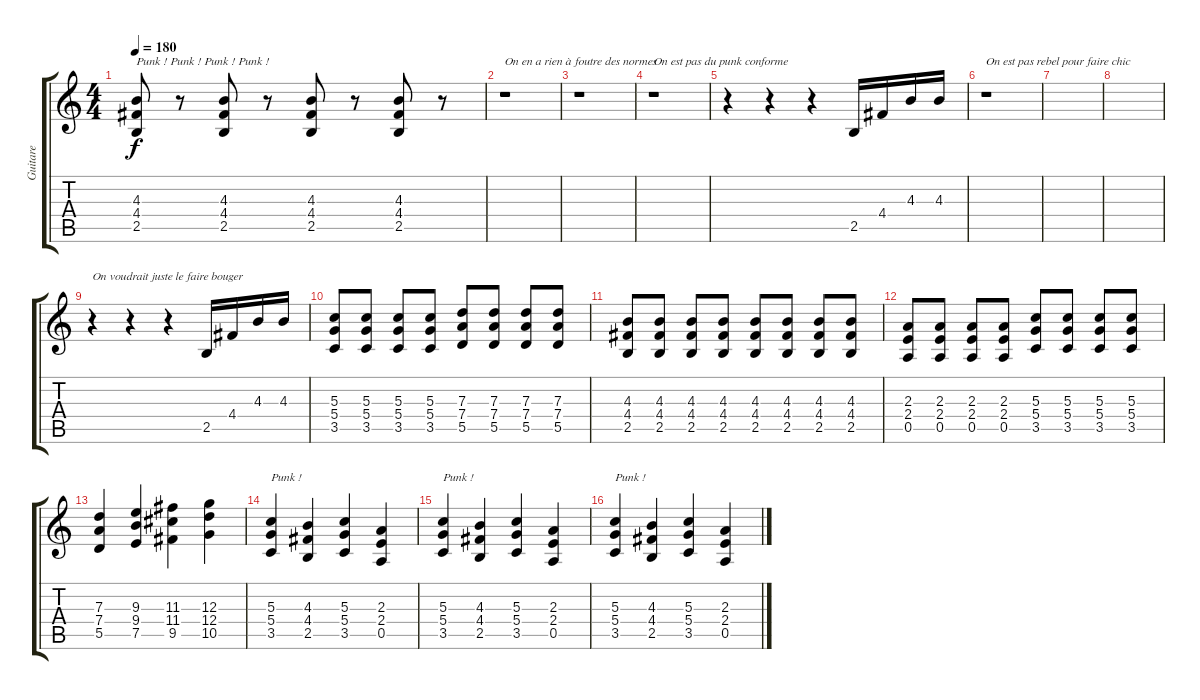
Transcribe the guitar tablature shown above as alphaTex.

\track ("Guitare" "Guitare") {instrument distortionguitar}
\staff {score tabs}
\tuning (E4 B3 G3 D3 A2 E2) {hide}
\ts (4 4)
\tempo 180
\clef g2
\ks c
(4.3 4.4 2.5).8{txt "Punk ! Punk ! Punk ! Punk !" dy f} r.8 (4.3 4.4 2.5).8 r.8 (4.3 4.4 2.5).8 r.8 (4.3 4.4 2.5).8 r.8 |
r.1{txt "On en a rien à foutre des normes"} |
r.1 |
r.1{txt "On est pas du punk conforme"} |
r.4 r.4 r.4 2.5.16 4.4.16 4.3.16 4.3.16 |
r.1{txt "On est pas rebel pour faire chic"} |
|
|
r.4{txt "On voudrait juste le faire bouger "} r.4 r.4 2.5.16 4.4.16 4.3.16 4.3.16 |
(5.3 5.4 3.5).8 (5.3 5.4 3.5).8 (5.3 5.4 3.5).8 (5.3 5.4 3.5).8 (7.3 7.4 5.5).8 (7.3 7.4 5.5).8 (7.3 7.4 5.5).8 (7.3 7.4 5.5).8 |
(4.3 4.4 2.5).8 (4.3 4.4 2.5).8 (4.3 4.4 2.5).8 (4.3 4.4 2.5).8 (4.3 4.4 2.5).8 (4.3 4.4 2.5).8 (4.3 4.4 2.5).8 (4.3 4.4 2.5).8 |
(2.3 2.4 0.5).8 (2.3 2.4 0.5).8 (2.3 2.4 0.5).8 (2.3 2.4 0.5).8 (5.3 5.4 3.5).8 (5.3 5.4 3.5).8 (5.3 5.4 3.5).8 (5.3 5.4 3.5).8 |
(7.3 7.4 5.5).4 (9.3 9.4 7.5).4 (11.3 11.4 9.5).4 (12.3 12.4 10.5).4 |
(5.3 5.4 3.5).4{txt "Punk !"} (4.3 4.4 2.5).4 (5.3 5.4 3.5).4 (2.3 2.4 0.5).4 |
(5.3 5.4 3.5).4{txt "Punk !"} (4.3 4.4 2.5).4 (5.3 5.4 3.5).4 (2.3 2.4 0.5).4 |
(5.3 5.4 3.5).4{txt "Punk !"} (4.3 4.4 2.5).4 (5.3 5.4 3.5).4 (2.3 2.4 0.5).4
